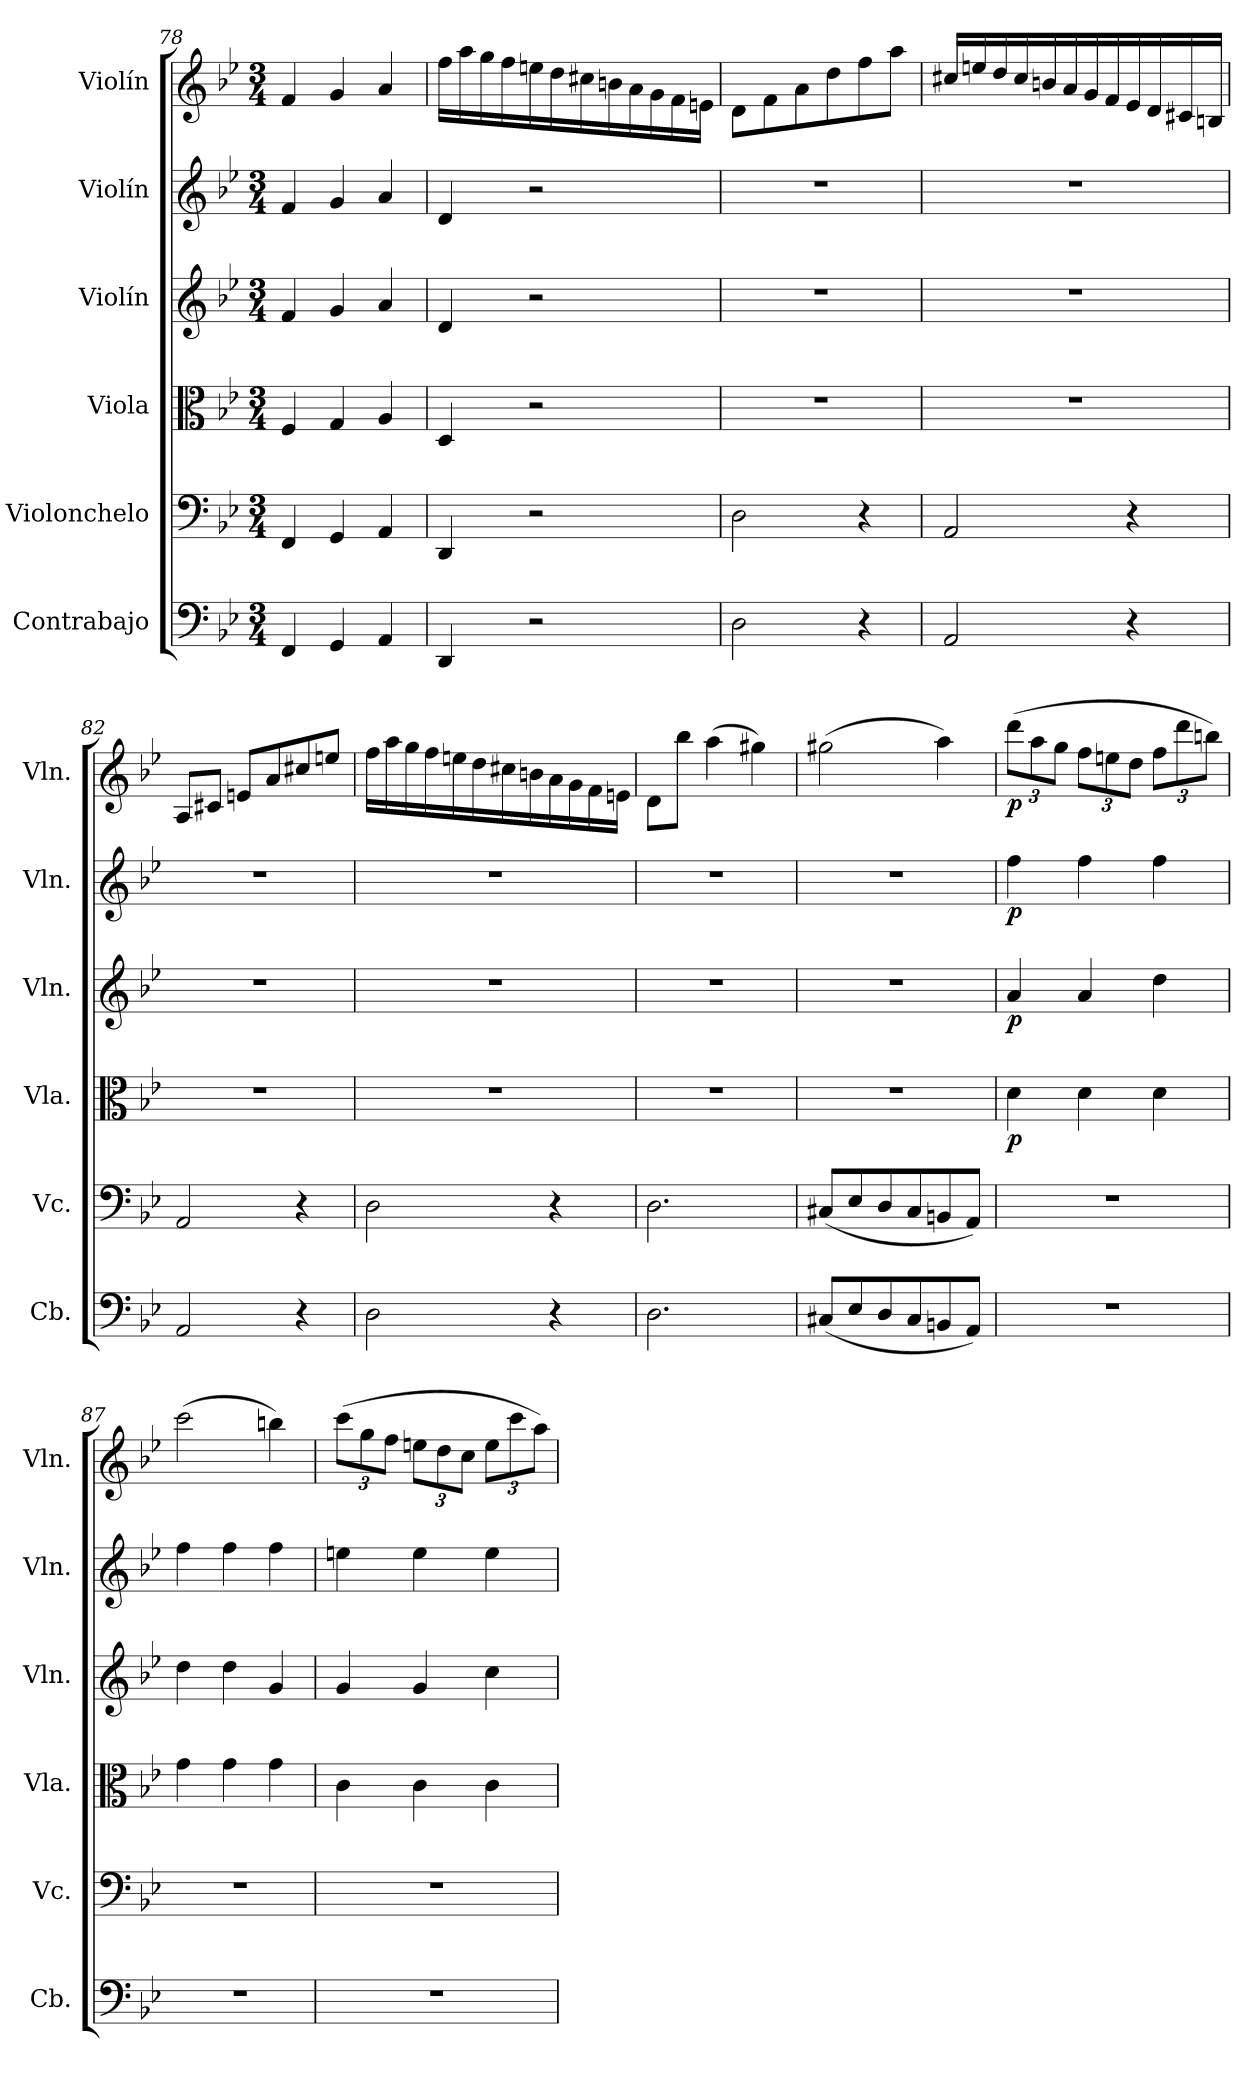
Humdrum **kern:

**kern	**kern	**kern	**dynam	**kern	**dynam	**kern	**dynam	**kern	**dynam
*part6	*part5	*part4	*part4	*part3	*part3	*part2	*part2	*part1	*part1
*staff6	*staff5	*staff4	*staff4	*staff3	*staff3	*staff2	*staff2	*staff1	*staff1
*I"Contrabajo	*I"Violonchelo	*I"Viola	*	*I"Violín	*	*I"Violín	*	*I"Violín	*
*I'Cb.	*I'Vc.	*I'Vla.	*	*I'Vln.	*	*I'Vln.	*	*I'Vln.	*
*clefF4	*clefF4	*clefC3	*	*clefG2	*	*clefG2	*	*clefG2	*
*ITrd7c12	*	*	*	*	*	*	*	*	*
*k[b-e-]	*k[b-e-]	*k[b-e-]	*	*k[b-e-]	*	*k[b-e-]	*	*k[b-e-]	*
*M3/4	*M3/4	*M3/4	*	*M3/4	*	*M3/4	*	*M3/4	*
=78	=78	=78	=78	=78	=78	=78	=78	=78	=78
4FFF/	4FF/	4F/	.	4f/	.	4f/	.	4f/	.
4GGG/	4GG/	4G/	.	4g/	.	4g/	.	4g/	.
4AAA/	4AA/	4A/	.	4a/	.	4a/	.	4a/	.
=79	=79	=79	=79	=79	=79	=79	=79	=79	=79
4DDD/	4DD/	4D/	.	4d/	.	4d/	.	16ff\LL	.
.	.	.	.	.	.	.	.	16aa\	.
.	.	.	.	.	.	.	.	16gg\	.
.	.	.	.	.	.	.	.	16ff\	.
2r	2r	2r	.	2r	.	2r	.	16een\	.
.	.	.	.	.	.	.	.	16dd\	.
.	.	.	.	.	.	.	.	16cc#X\	.
.	.	.	.	.	.	.	.	16bn\	.
.	.	.	.	.	.	.	.	16a\	.
.	.	.	.	.	.	.	.	16g\	.
.	.	.	.	.	.	.	.	16f\	.
.	.	.	.	.	.	.	.	16en\JJ	.
=80	=80	=80	=80	=80	=80	=80	=80	=80	=80
2DD\	2D\	2.r	.	2.r	.	2.r	.	8d\L	.
.	.	.	.	.	.	.	.	8f\	.
.	.	.	.	.	.	.	.	8a\	.
.	.	.	.	.	.	.	.	8dd\	.
4r	4r	.	.	.	.	.	.	8ff\	.
.	.	.	.	.	.	.	.	8aa\J	.
!!LO:LB:g=z
=81	=81	=81	=81	=81	=81	=81	=81	=81	=81
2AAA/	2AA/	2.r	.	2.r	.	2.r	.	16cc#X/LL	.
.	.	.	.	.	.	.	.	16een/	.
.	.	.	.	.	.	.	.	16dd/	.
.	.	.	.	.	.	.	.	16cc#/	.
.	.	.	.	.	.	.	.	16bn/	.
.	.	.	.	.	.	.	.	16a/	.
.	.	.	.	.	.	.	.	16g/	.
.	.	.	.	.	.	.	.	16f/	.
4r	4r	.	.	.	.	.	.	16e-/	.
.	.	.	.	.	.	.	.	16d/	.
.	.	.	.	.	.	.	.	16c#X/	.
.	.	.	.	.	.	.	.	16Bn/JJ	.
=82	=82	=82	=82	=82	=82	=82	=82	=82	=82
2AAA/	2AA/	2.r	.	2.r	.	2.r	.	8A/L	.
.	.	.	.	.	.	.	.	8c#X/J	.
.	.	.	.	.	.	.	.	8en/L	.
.	.	.	.	.	.	.	.	8a/	.
4r	4r	.	.	.	.	.	.	8cc#X/	.
.	.	.	.	.	.	.	.	8een/J	.
=83	=83	=83	=83	=83	=83	=83	=83	=83	=83
2DD\	2D\	2.r	.	2.r	.	2.r	.	16ff\LL	.
.	.	.	.	.	.	.	.	16aa\	.
.	.	.	.	.	.	.	.	16gg\	.
.	.	.	.	.	.	.	.	16ff\	.
.	.	.	.	.	.	.	.	16een\	.
.	.	.	.	.	.	.	.	16dd\	.
.	.	.	.	.	.	.	.	16cc#X\	.
.	.	.	.	.	.	.	.	16bn\	.
4r	4r	.	.	.	.	.	.	16a\	.
.	.	.	.	.	.	.	.	16g\	.
.	.	.	.	.	.	.	.	16f\	.
.	.	.	.	.	.	.	.	16en\JJ	.
=84	=84	=84	=84	=84	=84	=84	=84	=84	=84
2.DD\	2.D\	2.r	.	2.r	.	2.r	.	8d\L	.
.	.	.	.	.	.	.	.	8bb-\J	.
.	.	.	.	.	.	.	.	(>4aa\	.
.	.	.	.	.	.	.	.	4gg#X\)	.
!!LO:PB:g=z
=85	=85	=85	=85	=85	=85	=85	=85	=85	=85
(<8CC#X/L	(<8C#X/L	2.r	.	2.r	.	2.r	.	(>2gg#X\	.
8EE-/	8E-/	.	.	.	.	.	.	.	.
8DD/	8D/	.	.	.	.	.	.	.	.
8CC#/	8C#/	.	.	.	.	.	.	.	.
8BBBn/	8BBn/	.	.	.	.	.	.	4aa\)	.
8AAA/J)	8AA/J)	.	.	.	.	.	.	.	.
=86	=86	=86	=86	=86	=86	=86	=86	=86	=86
*	*	*	*	*	*	*	*	*Xbrackettup	*
!	!	!	!LO:DY:b	!	!LO:DY:b	!	!LO:DY:b	!	!LO:DY:b
2.r	2.r	4d\	p	4a/	p	4ff\	p	(>12ddd\L	p
.	.	.	.	.	.	.	.	12aa\	.
.	.	.	.	.	.	.	.	12gg\J	.
.	.	4d\	.	4a/	.	4ff\	.	12ff\L	.
.	.	.	.	.	.	.	.	12een\	.
.	.	.	.	.	.	.	.	12dd\J	.
.	.	4d\	.	4dd\	.	4ff\	.	12ff\L	.
.	.	.	.	.	.	.	.	12ddd\	.
.	.	.	.	.	.	.	.	12bbn\J)	.
=87	=87	=87	=87	=87	=87	=87	=87	=87	=87
2.r	2.r	4g\	.	4dd\	.	4ff\	.	(>2ccc\	.
.	.	4g\	.	4dd\	.	4ff\	.	.	.
.	.	4g\	.	4g/	.	4ff\	.	4bbn\)	.
=88	=88	=88	=88	=88	=88	=88	=88	=88	=88
2.r	2.r	4c\	.	4g/	.	4een\	.	(>12ccc\L	.
.	.	.	.	.	.	.	.	12gg\	.
.	.	.	.	.	.	.	.	12ff\J	.
.	.	4c\	.	4g/	.	4ee\	.	12een\L	.
.	.	.	.	.	.	.	.	12dd\	.
.	.	.	.	.	.	.	.	12cc\J	.
.	.	4c\	.	4cc\	.	4ee\	.	12ee\L	.
.	.	.	.	.	.	.	.	12ccc\	.
.	.	.	.	.	.	.	.	12aa\J)	.
=	=	=	=	=	=	=	=	=	=
*-	*-	*-	*-	*-	*-	*-	*-	*-	*-
